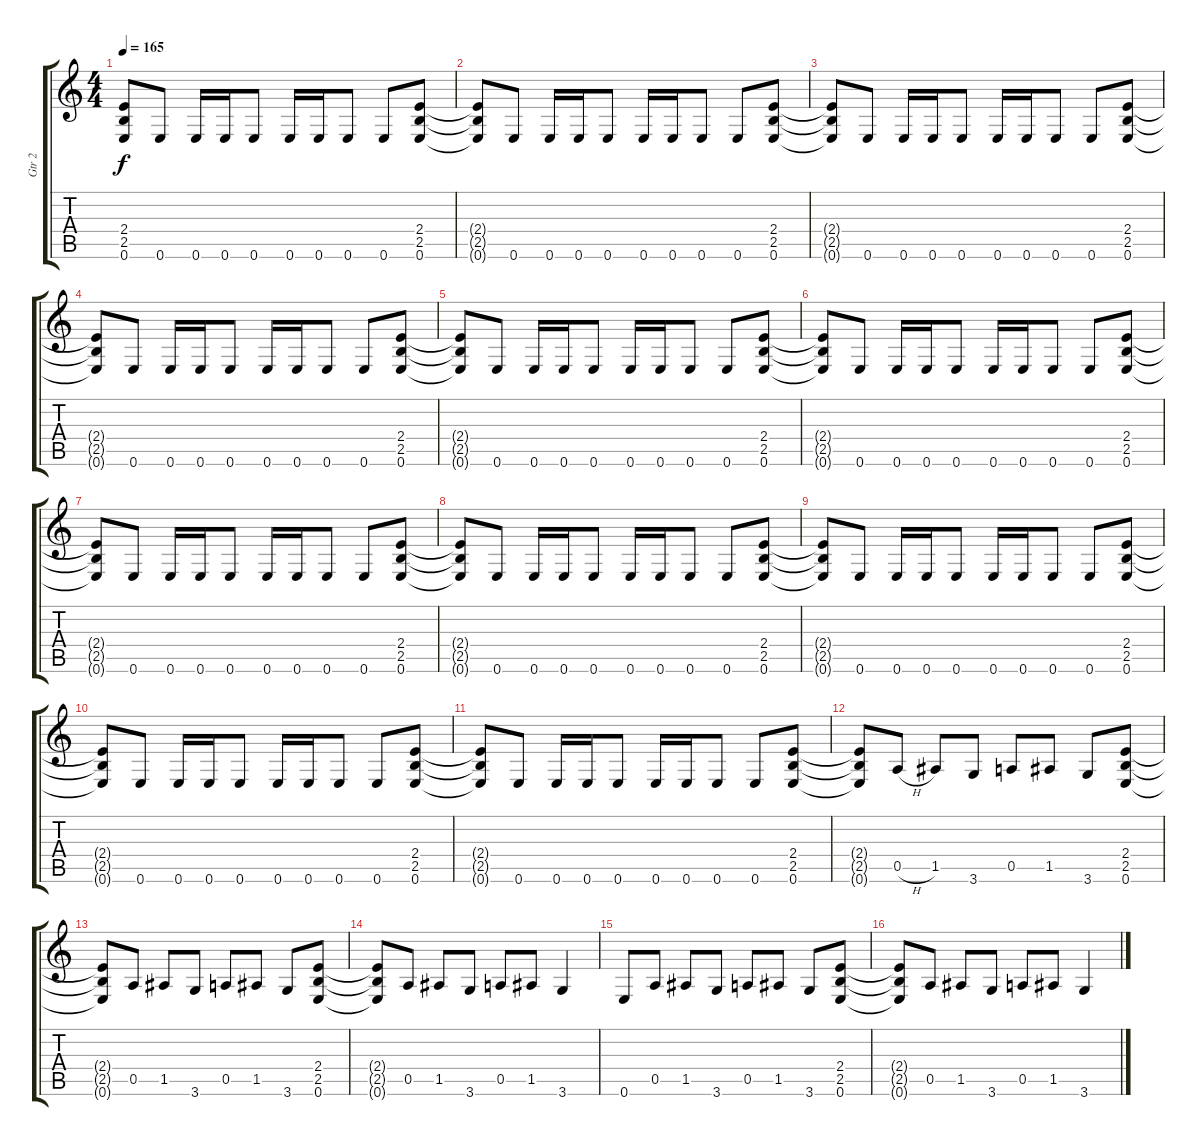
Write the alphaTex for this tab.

\track ("Gtr 2" "Gtr 2") {instrument distortionguitar}
\staff {score tabs}
\tuning (E4 B3 G3 D3 A2 E2) {hide}
\ts (4 4)
\tempo 165
\clef g2
\ks c
(2.4{t} 2.5{t} 0.6{t}).8{dy f} 0.6.8 0.6.16 0.6.16 0.6.8 0.6.16 0.6.16 0.6.8 0.6.8 (2.4 2.5 0.6).8 |
(2.4{t} 2.5{t} 0.6{t}).8 0.6.8 0.6.16 0.6.16 0.6.8 0.6.16 0.6.16 0.6.8 0.6.8 (2.4 2.5 0.6).8 |
(2.4{t} 2.5{t} 0.6{t}).8 0.6.8 0.6.16 0.6.16 0.6.8 0.6.16 0.6.16 0.6.8 0.6.8 (2.4 2.5 0.6).8 |
(2.4{t} 2.5{t} 0.6{t}).8 0.6.8 0.6.16 0.6.16 0.6.8 0.6.16 0.6.16 0.6.8 0.6.8 (2.4 2.5 0.6).8 |
(2.4{t} 2.5{t} 0.6{t}).8 0.6.8 0.6.16 0.6.16 0.6.8 0.6.16 0.6.16 0.6.8 0.6.8 (2.4 2.5 0.6).8 |
(2.4{t} 2.5{t} 0.6{t}).8 0.6.8 0.6.16 0.6.16 0.6.8 0.6.16 0.6.16 0.6.8 0.6.8 (2.4 2.5 0.6).8 |
(2.4{t} 2.5{t} 0.6{t}).8 0.6.8 0.6.16 0.6.16 0.6.8 0.6.16 0.6.16 0.6.8 0.6.8 (2.4 2.5 0.6).8 |
(2.4{t} 2.5{t} 0.6{t}).8 0.6.8 0.6.16 0.6.16 0.6.8 0.6.16 0.6.16 0.6.8 0.6.8 (2.4 2.5 0.6).8 |
(2.4{t} 2.5{t} 0.6{t}).8 0.6.8 0.6.16 0.6.16 0.6.8 0.6.16 0.6.16 0.6.8 0.6.8 (2.4 2.5 0.6).8 |
(2.4{t} 2.5{t} 0.6{t}).8 0.6.8 0.6.16 0.6.16 0.6.8 0.6.16 0.6.16 0.6.8 0.6.8 (2.4 2.5 0.6).8 |
(2.4{t} 2.5{t} 0.6{t}).8 0.6.8 0.6.16 0.6.16 0.6.8 0.6.16 0.6.16 0.6.8 0.6.8 (2.4 2.5 0.6).8 |
(2.4{t} 2.5{t} 0.6{t}).8 0.5{h}.8 1.5.8 3.6.8 0.5.8 1.5.8 3.6.8 (2.4 2.5 0.6).8 |
(2.4{t} 2.5{t} 0.6{t}).8 0.5.8 1.5.8 3.6.8 0.5.8 1.5.8 3.6.8 (2.4 2.5 0.6).8 |
(2.4{t} 2.5{t} 0.6{t}).8 0.5.8 1.5.8 3.6.8 0.5.8 1.5.8 3.6.4 |
0.6.8 0.5.8 1.5.8 3.6.8 0.5.8 1.5.8 3.6.8 (2.4 2.5 0.6).8 |
(2.4{t} 2.5{t} 0.6{t}).8 0.5.8 1.5.8 3.6.8 0.5.8 1.5.8 3.6.4
